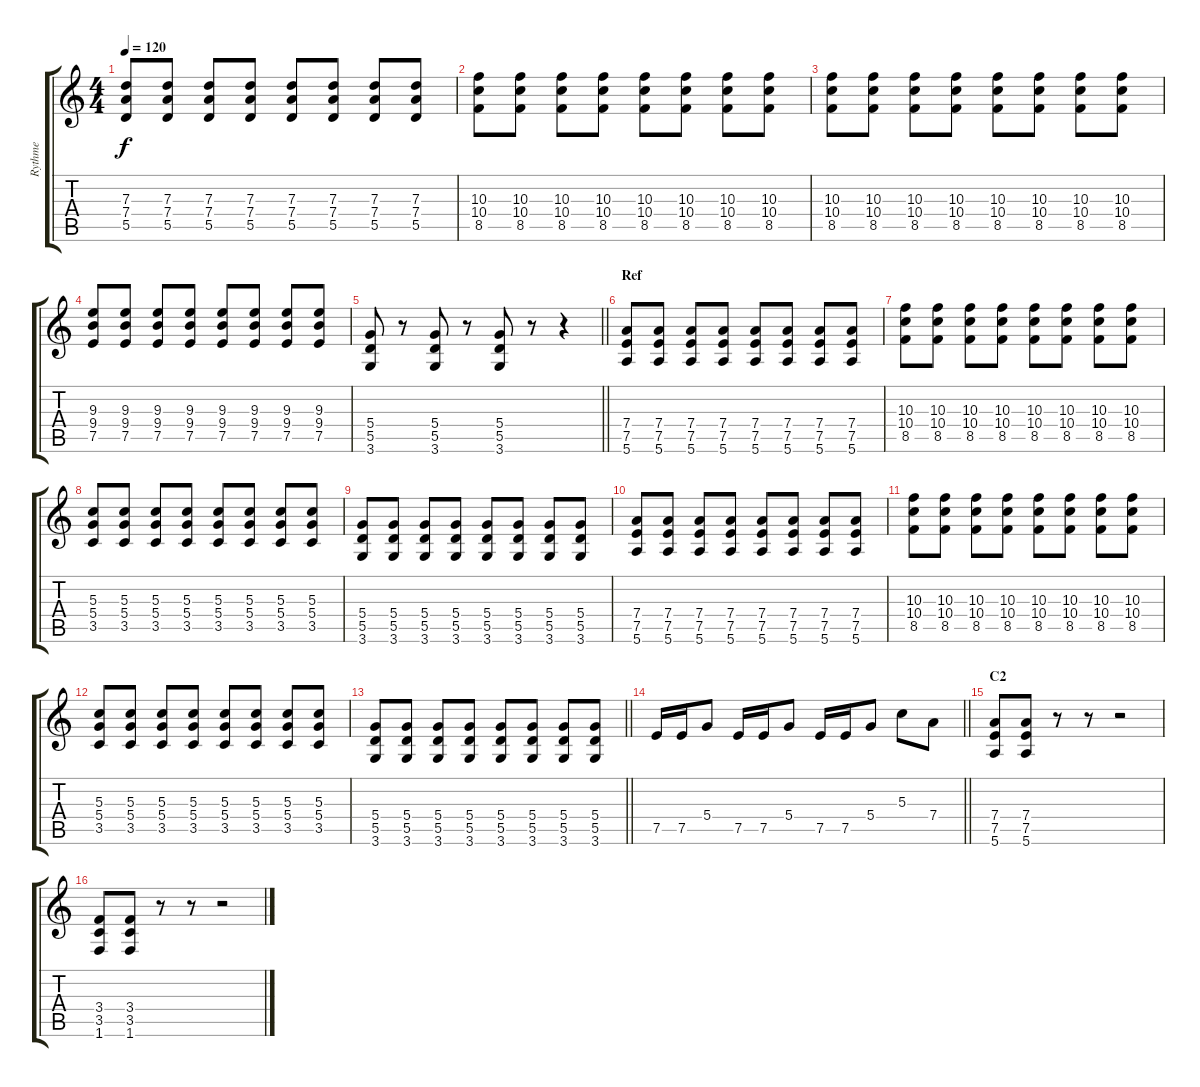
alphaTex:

\track ("Rythme" "Rythme") {instrument overdrivenguitar}
\staff {score tabs}
\tuning (E4 B3 G3 D3 A2 E2) {hide}
\ts (4 4)
\tempo 120
\clef g2
\ks c
(7.3 7.4 5.5).8{dy f} (7.3 7.4 5.5).8 (7.3 7.4 5.5).8 (7.3 7.4 5.5).8 (7.3 7.4 5.5).8 (7.3 7.4 5.5).8 (7.3 7.4 5.5).8 (7.3 7.4 5.5).8 |
(10.3 10.4 8.5).8 (10.3 10.4 8.5).8 (10.3 10.4 8.5).8 (10.3 10.4 8.5).8 (10.3 10.4 8.5).8 (10.3 10.4 8.5).8 (10.3 10.4 8.5).8 (10.3 10.4 8.5).8 |
(10.3 10.4 8.5).8 (10.3 10.4 8.5).8 (10.3 10.4 8.5).8 (10.3 10.4 8.5).8 (10.3 10.4 8.5).8 (10.3 10.4 8.5).8 (10.3 10.4 8.5).8 (10.3 10.4 8.5).8 |
(9.3 9.4 7.5).8 (9.3 9.4 7.5).8 (9.3 9.4 7.5).8 (9.3 9.4 7.5).8 (9.3 9.4 7.5).8 (9.3 9.4 7.5).8 (9.3 9.4 7.5).8 (9.3 9.4 7.5).8 |
\barLineRight lightlight
(5.4 5.5 3.6).8 r.8 (5.4 5.5 3.6).8 r.8 (5.4 5.5 3.6).8 r.8 r.4 |
\section ("" "Ref")
(7.4 7.5 5.6).8 (7.4 7.5 5.6).8 (7.4 7.5 5.6).8 (7.4 7.5 5.6).8 (7.4 7.5 5.6).8 (7.4 7.5 5.6).8 (7.4 7.5 5.6).8 (7.4 7.5 5.6).8 |
(10.3 10.4 8.5).8 (10.3 10.4 8.5).8 (10.3 10.4 8.5).8 (10.3 10.4 8.5).8 (10.3 10.4 8.5).8 (10.3 10.4 8.5).8 (10.3 10.4 8.5).8 (10.3 10.4 8.5).8 |
(5.3 5.4 3.5).8 (5.3 5.4 3.5).8 (5.3 5.4 3.5).8 (5.3 5.4 3.5).8 (5.3 5.4 3.5).8 (5.3 5.4 3.5).8 (5.3 5.4 3.5).8 (5.3 5.4 3.5).8 |
(5.4 5.5 3.6).8 (5.4 5.5 3.6).8 (5.4 5.5 3.6).8 (5.4 5.5 3.6).8 (5.4 5.5 3.6).8 (5.4 5.5 3.6).8 (5.4 5.5 3.6).8 (5.4 5.5 3.6).8 |
(7.4 7.5 5.6).8 (7.4 7.5 5.6).8 (7.4 7.5 5.6).8 (7.4 7.5 5.6).8 (7.4 7.5 5.6).8 (7.4 7.5 5.6).8 (7.4 7.5 5.6).8 (7.4 7.5 5.6).8 |
(10.3 10.4 8.5).8 (10.3 10.4 8.5).8 (10.3 10.4 8.5).8 (10.3 10.4 8.5).8 (10.3 10.4 8.5).8 (10.3 10.4 8.5).8 (10.3 10.4 8.5).8 (10.3 10.4 8.5).8 |
(5.3 5.4 3.5).8 (5.3 5.4 3.5).8 (5.3 5.4 3.5).8 (5.3 5.4 3.5).8 (5.3 5.4 3.5).8 (5.3 5.4 3.5).8 (5.3 5.4 3.5).8 (5.3 5.4 3.5).8 |
\barLineRight lightlight
(5.4 5.5 3.6).8 (5.4 5.5 3.6).8 (5.4 5.5 3.6).8 (5.4 5.5 3.6).8 (5.4 5.5 3.6).8 (5.4 5.5 3.6).8 (5.4 5.5 3.6).8 (5.4 5.5 3.6).8 |
\barLineRight lightlight
7.5.16 7.5.16 5.4.8 7.5.16 7.5.16 5.4.8 7.5.16 7.5.16 5.4.8 5.3.8 7.4.8 |
\section ("" "C2")
(7.4 7.5 5.6).8 (7.4 7.5 5.6).8 r.8 r.8 r.2 |
(3.4 3.5 1.6).8 (3.4 3.5 1.6).8 r.8 r.8 r.2
